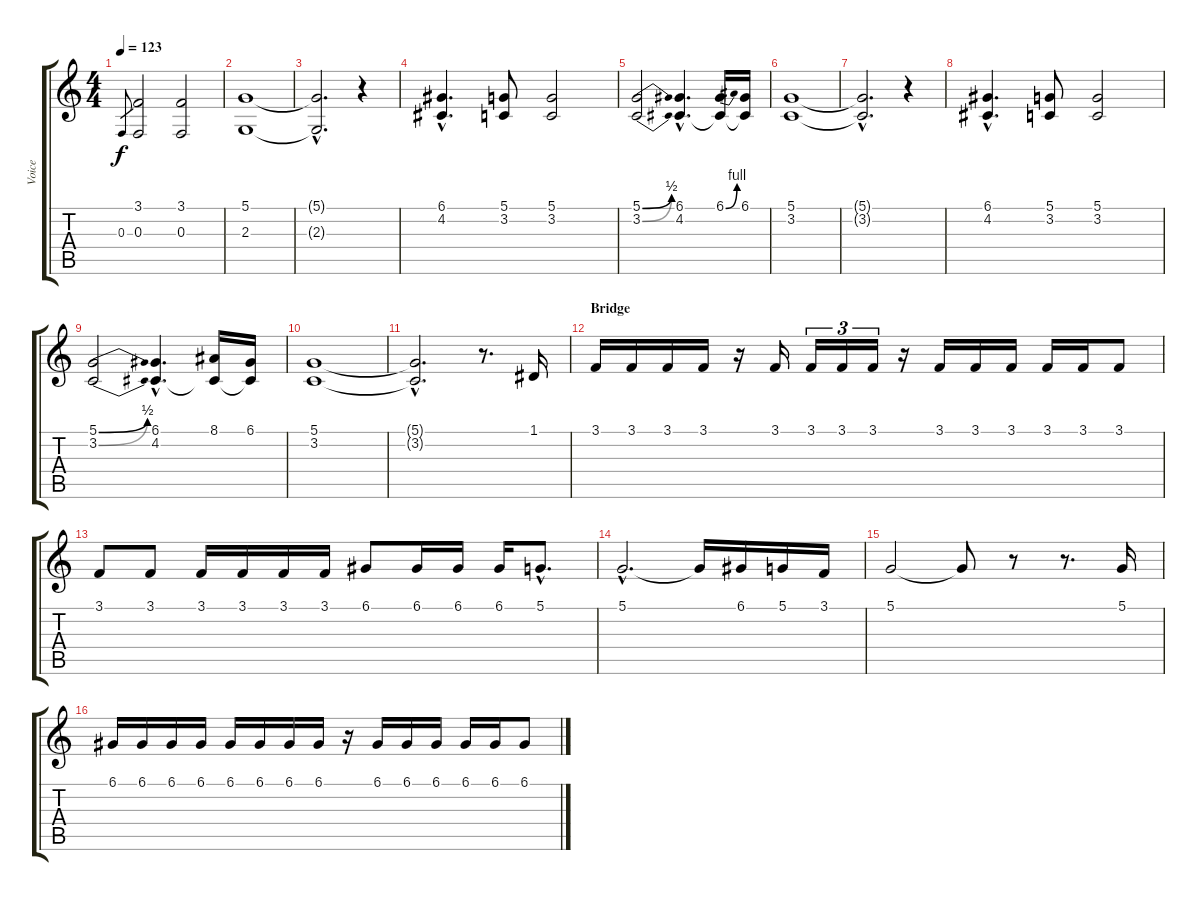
\track ("Voice" "Voice") {instrument lead2sawtooth}
\staff {score tabs}
\tuning (D4 A3 F3 C3 G2 C2) {hide}
\ts (4 4)
\tempo 123
\clef g2
\ks c
0.3.8{gr dy f} (3.1 0.3).2 (3.1 0.3).2 |
(5.1 2.3).1 |
(5.1{hac t} 2.3{hac t}).2{d} r.4 |
(6.1{hac} 4.2{hac}).4{d} (5.1 3.2).8 (5.1 3.2).2 |
(5.1{be (bend 0 0 60 2)} 3.2{be (bend 0 0 60 2)}).2 (6.1{hac} 4.2{hac}).4{d} (6.1{be (bend 0 0 60 4)} 4.2{t}).16 (6.1 4.2{t}).16 |
(5.1 3.2).1 |
(5.1{hac t} 3.2{hac t}).2{d} r.4 |
(6.1{hac} 4.2{hac}).4{d} (5.1 3.2).8 (5.1 3.2).2 |
(5.1{be (bend 0 0 60 2)} 3.2{be (bend 0 0 60 2)}).2 (6.1{hac} 4.2{hac}).4{d} (8.1 4.2{t}).16 (6.1 4.2{t}).16 |
(5.1 3.2).1 |
(5.1{hac t} 3.2{hac t}).2{d} r.8{d} 1.1.16 |
\section ("" "Bridge")
3.1.16 3.1.16 3.1.16 3.1.16 r.16 3.1.16 3.1.16{tu (3 2)} 3.1.16{tu (3 2)} 3.1.16{tu (3 2)} r.16 3.1.16 3.1.16 3.1.16 3.1.16 3.1.16 3.1.8 |
3.1.8 3.1.8 3.1.16 3.1.16 3.1.16 3.1.16 6.1.8 6.1.16 6.1.16 6.1.16 5.1{hac}.8{d} |
5.1{hac}.2{d} 5.1{t}.16 6.1.16 5.1.16 3.1.16 |
5.1.2 5.1{t}.8 r.8 r.8{d} 5.1.16 |
6.1.16 6.1.16 6.1.16 6.1.16 6.1.16 6.1.16 6.1.16 6.1.16 r.16 6.1.16 6.1.16 6.1.16 6.1.16 6.1.16 6.1.8
